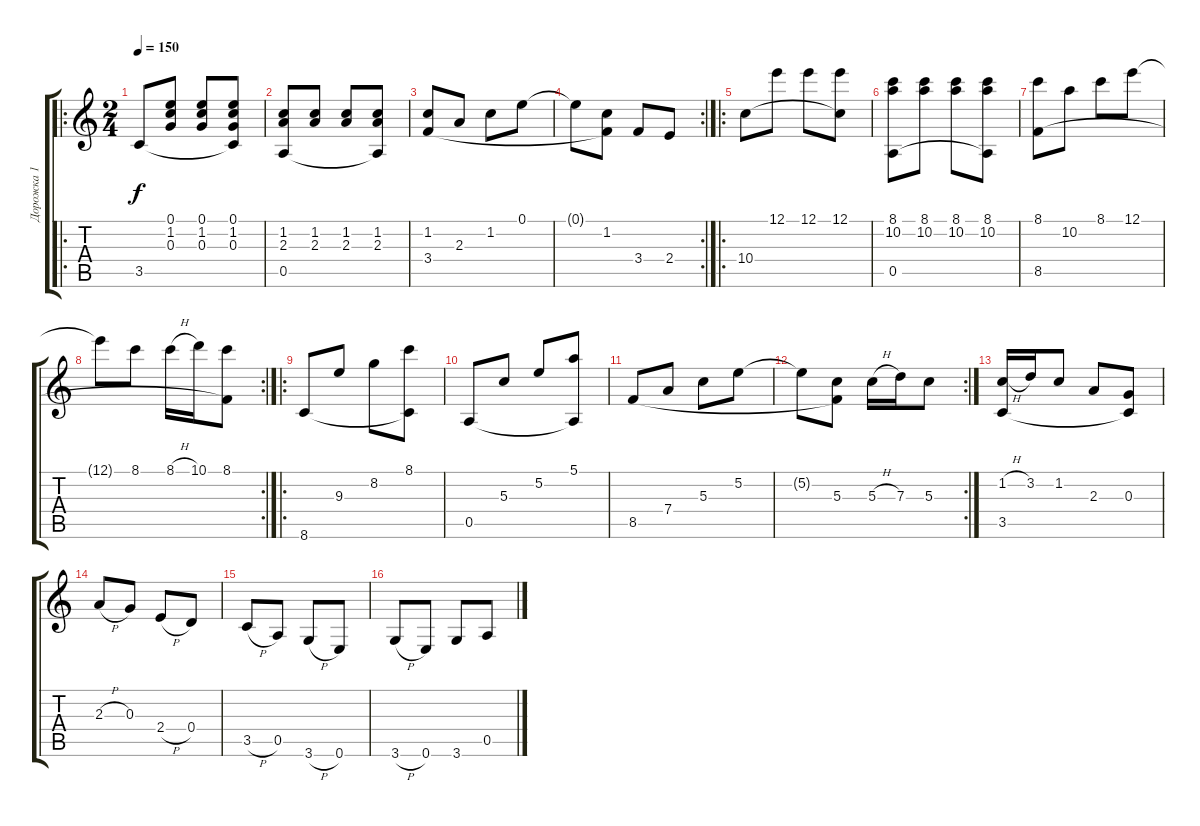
\track ("Дорожка 1" "Дорожка 1") {instrument acousticguitarnylon}
\staff {score tabs}
\tuning (E4 B3 G3 D3 A2 E2) {hide}
\ro
\ts (2 4)
\tempo 150
\clef g2
\ks c
3.5.8{dy f} (0.1 1.2 0.3).8 (0.1 1.2 0.3).8 (0.1 1.2 0.3 3.5{t}).8 |
(1.2 2.3 0.5).8 (1.2 2.3).8 (1.2 2.3).8 (1.2 2.3 0.5{t}).8 |
(1.2 3.4).8 2.3.8 1.2.8 0.1.8 |
\rc 2
0.1{t}.8 (1.2 3.4{t}).8 3.4.8 2.4.8 |
\ro
10.4.8 12.1.8 12.1.8 (12.1 10.4{t}).8 |
(8.1 10.2 0.5).8 (8.1 10.2).8 (8.1 10.2).8 (8.1 10.2 0.5{t}).8 |
(8.1 8.5).8 10.2.8 8.1.8 12.1.8 |
\rc 2
12.1{t}.8 8.1.8 8.1{h}.16 10.1.16 (8.1 8.5{t}).8 |
\ro
8.6.8 9.3.8 8.2.8 (8.1 8.6{t}).8 |
0.5.8 5.3.8 5.2.8 (5.1 0.5{t}).8 |
8.5.8 7.4.8 5.3.8 5.2.8 |
\rc 2
5.2{t}.8 (5.3 8.5{t}).8 5.3{h}.16 7.3.16 5.3.8 |
(1.2{h} 3.5).16 3.2.16 1.2.8 2.3.8 (0.3 3.5{t}).8 |
2.3{h}.8 0.3.8 2.4{h}.8 0.4.8 |
3.5{h}.8 0.5.8 3.6{h}.8 0.6.8 |
3.6{h}.8 0.6.8 3.6.8 0.5.8
